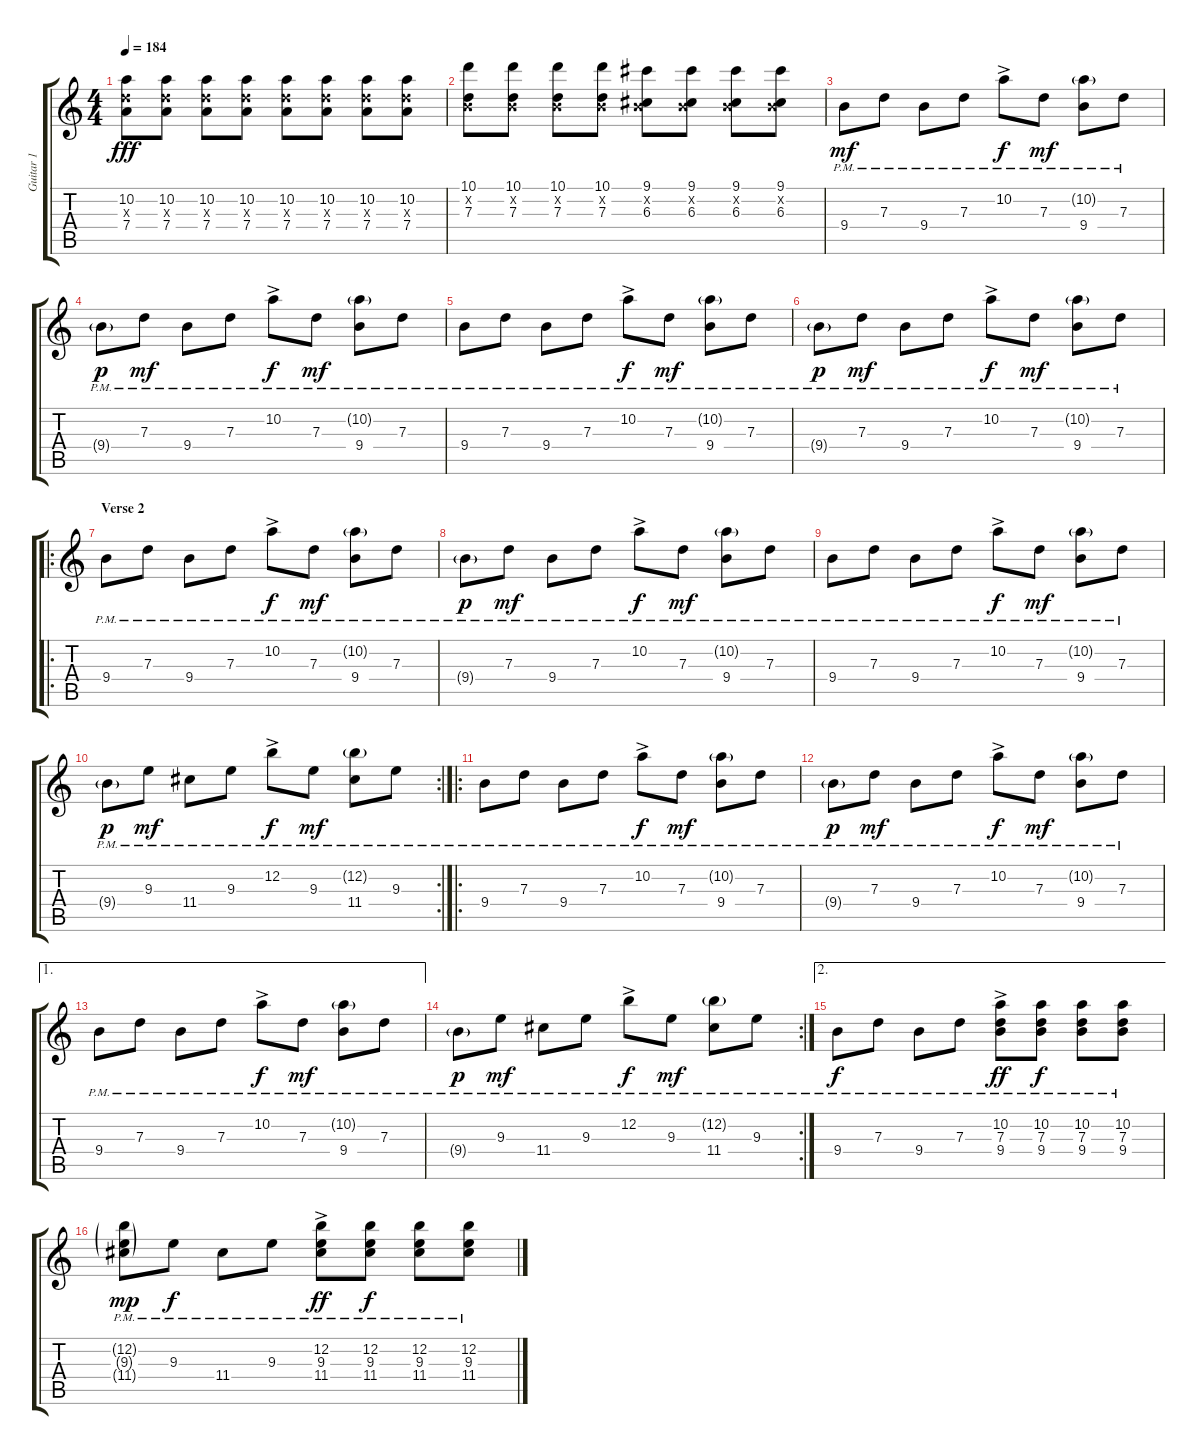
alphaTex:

\track ("Guitar 1" "Guitar 1") {instrument overdrivenguitar}
\staff {score tabs}
\tuning (E4 B3 G3 D3 A2 D2) {hide}
\ts (4 4)
\tempo 184
\clef g2
\ks c
(10.2 7.3{x} 7.4).8{dy fff} (10.2 7.3{x} 7.4).8 (10.2 7.3{x} 7.4).8 (10.2 7.3{x} 7.4).8 (10.2 7.3{x} 7.4).8 (10.2 7.3{x} 7.4).8 (10.2 7.3{x} 7.4).8 (10.2 7.3{x} 7.4).8 |
(10.1 0.2{x} 7.3).8 (10.1 0.2{x} 7.3).8 (10.1 0.2{x} 7.3).8 (10.1 0.2{x} 7.3).8 (9.1 0.2{x} 6.3).8 (9.1 0.2{x} 6.3).8 (9.1 0.2{x} 6.3).8 (9.1 0.2{x} 6.3).8 |
9.4{pm}.8{dy mf} 7.3{pm}.8 9.4{pm}.8 7.3{pm}.8 10.2{ac pm}.8{dy f} 7.3{pm}.8{dy mf} (10.2{g pm} 9.4{pm}).8 7.3{pm}.8 |
9.4{g pm}.8{dy p} 7.3{pm}.8{dy mf} 9.4{pm}.8 7.3{pm}.8 10.2{ac pm}.8{dy f} 7.3{pm}.8{dy mf} (10.2{g pm} 9.4{pm}).8 7.3{pm}.8 |
9.4{pm}.8 7.3{pm}.8 9.4{pm}.8 7.3{pm}.8 10.2{ac pm}.8{dy f} 7.3{pm}.8{dy mf} (10.2{g pm} 9.4{pm}).8 7.3{pm}.8 |
9.4{g pm}.8{dy p} 7.3{pm}.8{dy mf} 9.4{pm}.8 7.3{pm}.8 10.2{ac pm}.8{dy f} 7.3{pm}.8{dy mf} (10.2{g pm} 9.4{pm}).8 7.3{pm}.8 |
\ro
\section ("" "Verse 2")
9.4{pm}.8 7.3{pm}.8 9.4{pm}.8 7.3{pm}.8 10.2{ac pm}.8{dy f} 7.3{pm}.8{dy mf} (10.2{g pm} 9.4{pm}).8 7.3{pm}.8 |
9.4{g pm}.8{dy p} 7.3{pm}.8{dy mf} 9.4{pm}.8 7.3{pm}.8 10.2{ac pm}.8{dy f} 7.3{pm}.8{dy mf} (10.2{g pm} 9.4{pm}).8 7.3{pm}.8 |
9.4{pm}.8 7.3{pm}.8 9.4{pm}.8 7.3{pm}.8 10.2{ac pm}.8{dy f} 7.3{pm}.8{dy mf} (10.2{g pm} 9.4{pm}).8 7.3{pm}.8 |
\rc 2
9.4{g pm}.8{dy p} 9.3{pm}.8{dy mf} 11.4{pm}.8 9.3{pm}.8 12.2{ac pm}.8{dy f} 9.3{pm}.8{dy mf} (12.2{g pm} 11.4{pm}).8 9.3{pm}.8 |
\ro
9.4{pm}.8 7.3{pm}.8 9.4{pm}.8 7.3{pm}.8 10.2{ac pm}.8{dy f} 7.3{pm}.8{dy mf} (10.2{g pm} 9.4{pm}).8 7.3{pm}.8 |
9.4{g pm}.8{dy p} 7.3{pm}.8{dy mf} 9.4{pm}.8 7.3{pm}.8 10.2{ac pm}.8{dy f} 7.3{pm}.8{dy mf} (10.2{g pm} 9.4{pm}).8 7.3{pm}.8 |
\ae 1
9.4{pm}.8 7.3{pm}.8 9.4{pm}.8 7.3{pm}.8 10.2{ac pm}.8{dy f} 7.3{pm}.8{dy mf} (10.2{g pm} 9.4{pm}).8 7.3{pm}.8 |
\rc 2
9.4{g pm}.8{dy p} 9.3{pm}.8{dy mf} 11.4{pm}.8 9.3{pm}.8 12.2{ac pm}.8{dy f} 9.3{pm}.8{dy mf} (12.2{g pm} 11.4{pm}).8 9.3{pm}.8 |
\ae 2
9.4{pm}.8{dy f} 7.3{pm}.8 9.4{pm}.8 7.3{pm}.8 (10.2{ac pm} 7.3{ac} 9.4{ac}).8{dy ff} (10.2 7.3{pm} 9.4).8{dy f} (10.2{pm} 7.3 9.4{pm}).8 (10.2 7.3{pm} 9.4).8 |
(12.2{g} 9.3{g} 11.4{g pm}).8{dy mp} 9.3{pm}.8{dy f} 11.4{pm}.8 9.3{pm}.8 (12.2{ac pm} 9.3{ac} 11.4{ac}).8{dy ff} (12.2 9.3{pm} 11.4).8{dy f} (12.2{pm} 9.3 11.4{pm}).8 (12.2 9.3{pm} 11.4).8
